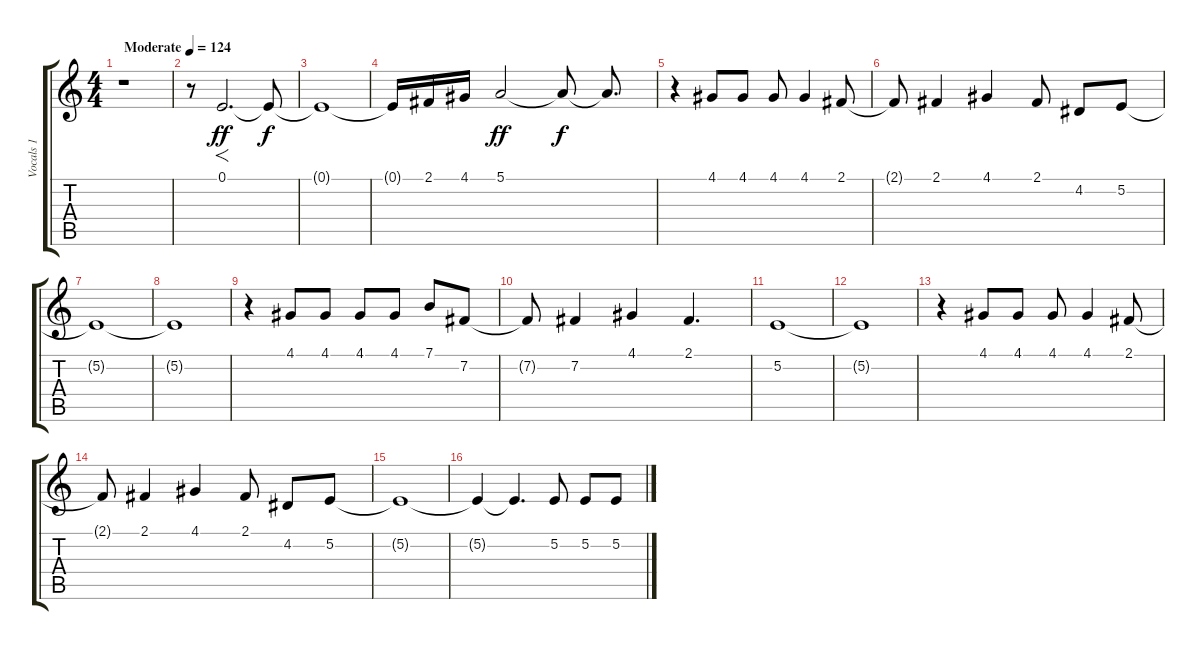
\track ("Vocals 1" "Vocals 1") {instrument flute}
\staff {score tabs}
\tuning (E4 B3 G3 D3 A2 E2) {hide}
\ts (4 4)
\tempo (124 "Moderate")
\clef g2
\ks c
r.1{dy ff instrument flute} |
r.8 0.1.2{f d} 0.1{t}.8{dy f} |
0.1{t}.1 |
0.1{t}.16 2.1.16 4.1.16 5.1.2{dy ff} 5.1{t}.8{dy f} 5.1{t}.8{d} |
r.4 4.1.8 4.1.8 4.1.8 4.1.4 2.1.8 |
2.1{t}.8 2.1.4 4.1.4 2.1.8 4.2.8 5.2.8 |
5.2{t}.1 |
5.2{t}.1 |
r.4 4.1.8 4.1.8 4.1.8 4.1.8 7.1.8 7.2.8 |
7.2{t}.8 7.2.4 4.1.4 2.1.4{d} |
5.2.1 |
5.2{t}.1 |
r.4 4.1.8 4.1.8 4.1.8 4.1.4 2.1.8 |
2.1{t}.8 2.1.4 4.1.4 2.1.8 4.2.8 5.2.8 |
5.2{t}.1 |
5.2{t}.4 5.2{t}.4{d} 5.2.8 5.2.8 5.2.8
